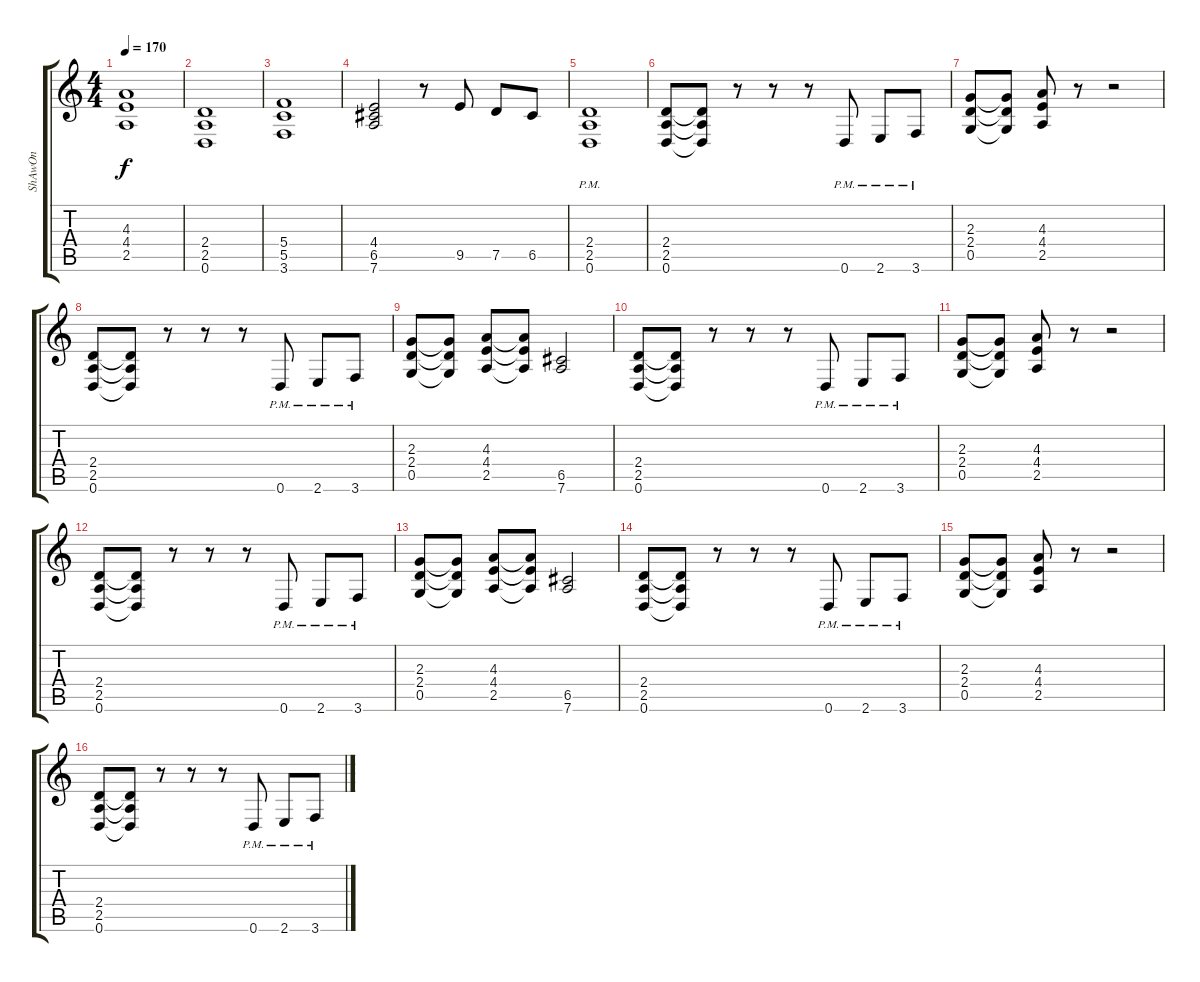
\track ("ShAwOn" "ShAwOn") {instrument overdrivenguitar}
\staff {score tabs}
\tuning (D4 A3 F3 C3 G2 D2) {hide}
\ts (4 4)
\tempo 170
\clef g2
\ks c
(4.3 4.4 2.5).1{dy f} |
(2.4 2.5 0.6).1 |
(5.4 5.5 3.6).1 |
(4.4 6.5 7.6).2 r.8 9.5.8 7.5.8 6.5.8 |
(2.4{pm} 2.5{pm} 0.6{pm}).1 |
(2.4 2.5 0.6).8 (2.4{t} 2.5{t} 0.6{t}).8 r.8 r.8 r.8 0.6{pm}.8 2.6{pm}.8 3.6{pm}.8 |
(2.3 2.4 0.5).8 (2.3{t} 2.4{t} 0.5{t}).8 (4.3 4.4 2.5).8 r.8 r.2 |
(2.4 2.5 0.6).8 (2.4{t} 2.5{t} 0.6{t}).8 r.8 r.8 r.8 0.6{pm}.8 2.6{pm}.8 3.6{pm}.8 |
(2.3 2.4 0.5).8 (2.3{t} 2.4{t} 0.5{t}).8 (4.3 4.4 2.5).8 (4.3{t} 4.4{t} 2.5{t}).8 (6.5 7.6).2 |
(2.4 2.5 0.6).8 (2.4{t} 2.5{t} 0.6{t}).8 r.8 r.8 r.8 0.6{pm}.8 2.6{pm}.8 3.6{pm}.8 |
(2.3 2.4 0.5).8 (2.3{t} 2.4{t} 0.5{t}).8 (4.3 4.4 2.5).8 r.8 r.2 |
(2.4 2.5 0.6).8 (2.4{t} 2.5{t} 0.6{t}).8 r.8 r.8 r.8 0.6{pm}.8 2.6{pm}.8 3.6{pm}.8 |
(2.3 2.4 0.5).8 (2.3{t} 2.4{t} 0.5{t}).8 (4.3 4.4 2.5).8 (4.3{t} 4.4{t} 2.5{t}).8 (6.5 7.6).2 |
(2.4 2.5 0.6).8 (2.4{t} 2.5{t} 0.6{t}).8 r.8 r.8 r.8 0.6{pm}.8 2.6{pm}.8 3.6{pm}.8 |
(2.3 2.4 0.5).8 (2.3{t} 2.4{t} 0.5{t}).8 (4.3 4.4 2.5).8 r.8 r.2 |
(2.4 2.5 0.6).8 (2.4{t} 2.5{t} 0.6{t}).8 r.8 r.8 r.8 0.6{pm}.8 2.6{pm}.8 3.6{pm}.8
